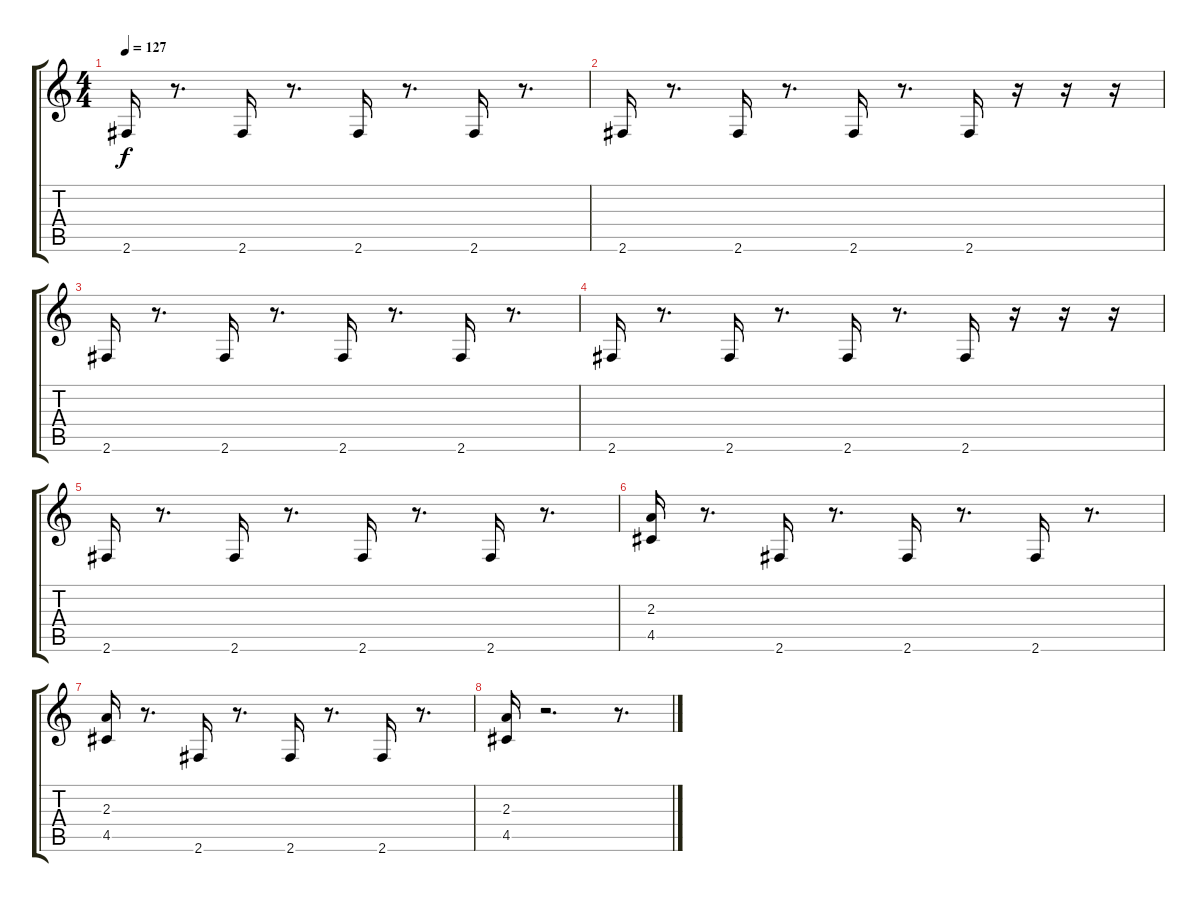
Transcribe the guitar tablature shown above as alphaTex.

\track "" {instrument acousticguitarnylon}
\staff {score tabs}
\tuning (E4 B3 G3 D3 A2 E2) {hide}
\ts (4 4)
\tempo 127
\clef g2
\ks c
2.6.16{dy f} r.8{d} 2.6.16 r.8{d} 2.6.16 r.8{d} 2.6.16 r.8{d} |
2.6.16 r.8{d} 2.6.16 r.8{d} 2.6.16 r.8{d} 2.6.16 r.16 r.16 r.16 |
2.6.16 r.8{d} 2.6.16 r.8{d} 2.6.16 r.8{d} 2.6.16 r.8{d} |
2.6.16 r.8{d} 2.6.16 r.8{d} 2.6.16 r.8{d} 2.6.16 r.16 r.16 r.16 |
2.6.16 r.8{d} 2.6.16 r.8{d} 2.6.16 r.8{d} 2.6.16 r.8{d} |
(2.3 4.5).16 r.8{d} 2.6.16 r.8{d} 2.6.16 r.8{d} 2.6.16 r.8{d} |
(2.3 4.5).16 r.8{d} 2.6.16 r.8{d} 2.6.16 r.8{d} 2.6.16 r.8{d} |
(2.3 4.5).16 r.2{d} r.8{d}
